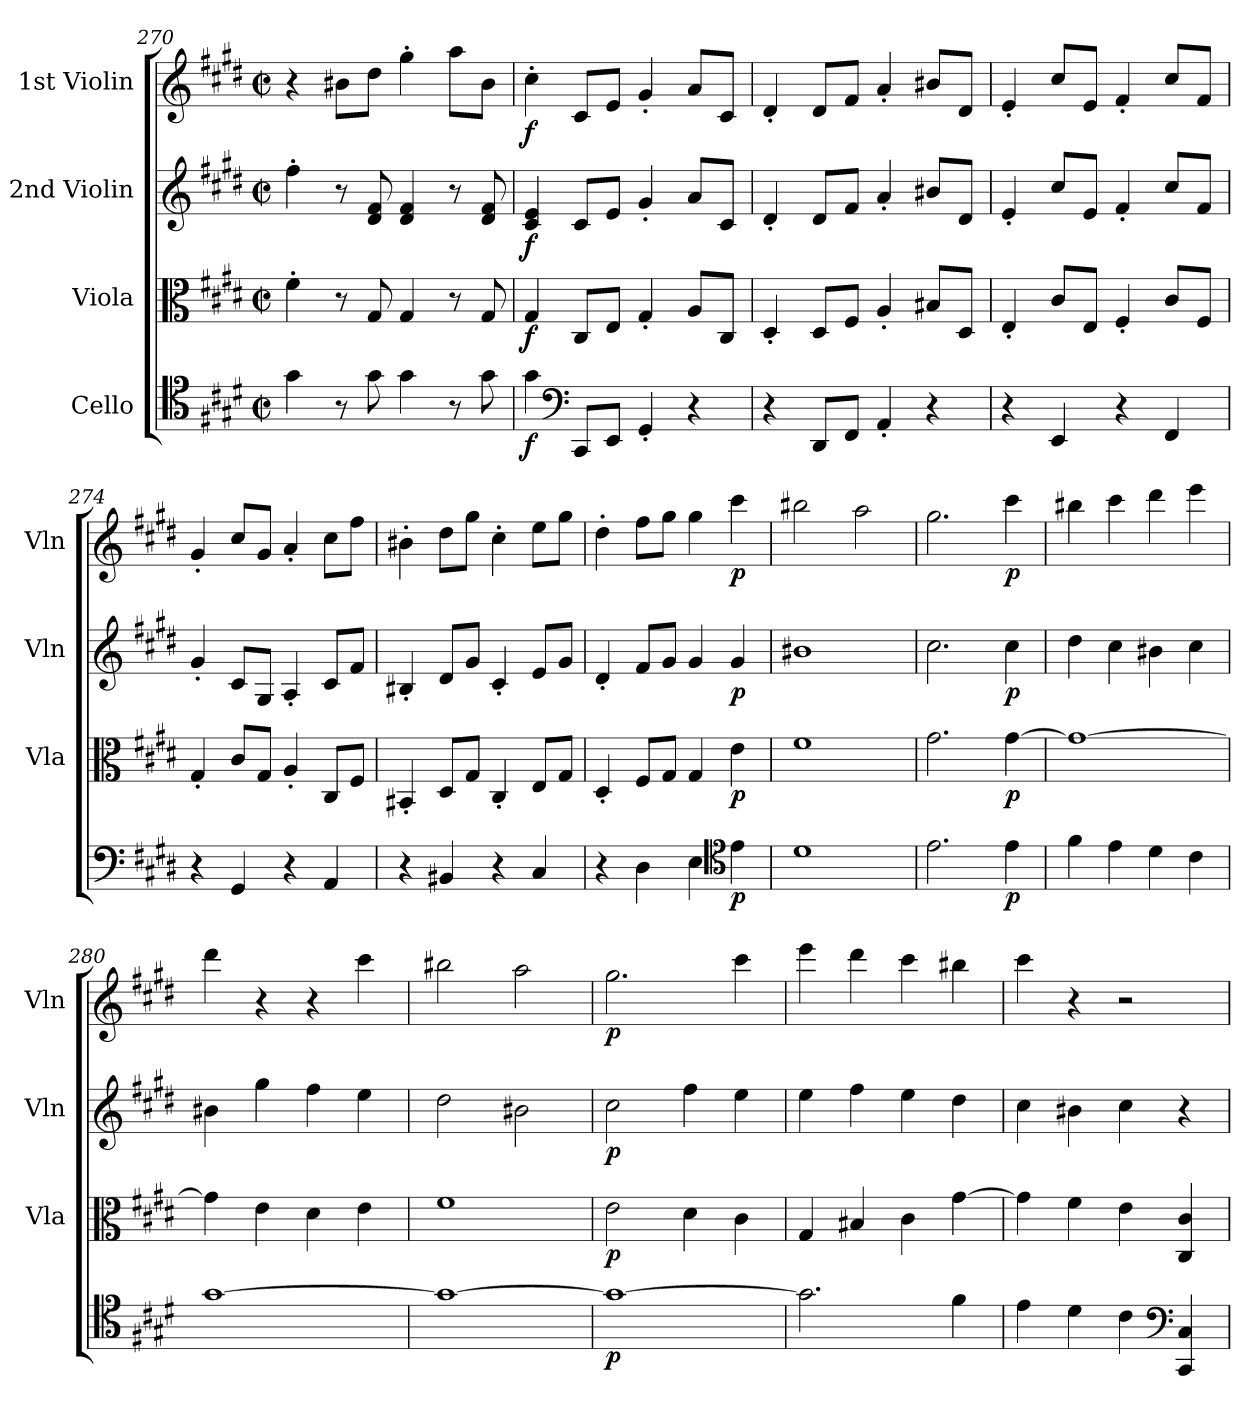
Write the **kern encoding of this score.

**kern	**dynam	**kern	**dynam	**kern	**dynam	**kern	**dynam
*part4	*part4	*part3	*part3	*part2	*part2	*part1	*part1
*staff4	*staff4	*staff3	*staff3	*staff2	*staff2	*staff1	*staff1
*I"Cello	*	*I"Viola	*	*I"2nd Violin	*	*I"1st Violin	*
*	*	*I'Vla	*	*I'Vln	*	*I'Vln	*
*clefC4	*	*clefC3	*	*clefG2	*	*clefG2	*
*k[f#c#g#d#]	*	*k[f#c#g#d#]	*	*k[f#c#g#d#]	*	*k[f#c#g#d#]	*
*c#:	*	*c#:	*	*c#:	*	*c#:	*
*M2/2	*	*M2/2	*	*M2/2	*	*M2/2	*
*met(c|)	*	*met(c|)	*	*met(c|)	*	*met(c|)	*
=270	=270	=270	=270	=270	=270	=270	=270
4g#\	.	4f#'\	.	4ff#'\	.	4r	.
8r	.	8r	.	8r	.	8b#X\L	.
8g#\	.	8G#/	.	8d#/ 8f#/	.	8dd#\J	.
4g#\	.	4G#/	.	4d#/ 4f#/	.	4gg#'\	.
8r	.	8r	.	8r	.	8aa\L	.
8g#\	.	8G#/	.	8d#/ 8f#/	.	8b#\J	.
=271	=271	=271	=271	=271	=271	=271	=271
!	!LO:DY:b	!	!LO:DY:b	!	!LO:DY:b	!	!LO:DY:b
4g#\	f	4G#/	f	4c#/ 4e/	f	4cc#'\	f
*clefF4	*	*	*	*	*	*	*
8CC#/L	.	8C#/L	.	8c#/L	.	8c#/L	.
8EE/J	.	8E/J	.	8e/J	.	8e/J	.
4GG#'/	.	4G#'/	.	4g#'/	.	4g#'/	.
4r	.	8A/L	.	8a/L	.	8a/L	.
.	.	8C#/J	.	8c#/J	.	8c#/J	.
!!LO:LB:g=z
=272	=272	=272	=272	=272	=272	=272	=272
4r	.	4D#'/	.	4d#'/	.	4d#'/	.
8DD#/L	.	8D#/L	.	8d#/L	.	8d#/L	.
8FF#/J	.	8F#/J	.	8f#/J	.	8f#/J	.
4AA'/	.	4A'/	.	4a'/	.	4a'/	.
4r	.	8B#X/L	.	8b#X/L	.	8b#X/L	.
.	.	8D#/J	.	8d#/J	.	8d#/J	.
=273	=273	=273	=273	=273	=273	=273	=273
4r	.	4E'/	.	4e'/	.	4e'/	.
4EE/	.	8c#/L	.	8cc#/L	.	8cc#/L	.
.	.	8E/J	.	8e/J	.	8e/J	.
4r	.	4F#'/	.	4f#'/	.	4f#'/	.
4FF#/	.	8c#/L	.	8cc#/L	.	8cc#/L	.
.	.	8F#/J	.	8f#/J	.	8f#/J	.
=274	=274	=274	=274	=274	=274	=274	=274
4r	.	4G#'/	.	4g#'/	.	4g#'/	.
4GG#/	.	8c#/L	.	8c#/L	.	8cc#/L	.
.	.	8G#/J	.	8G#/J	.	8g#/J	.
4r	.	4A'/	.	4A'/	.	4a'/	.
4AA/	.	8C#/L	.	8c#/L	.	8cc#\L	.
.	.	8F#/J	.	8f#/J	.	8ff#\J	.
!!LO:PB:g=z
=275	=275	=275	=275	=275	=275	=275	=275
4r	.	4BB#X'/	.	4B#X'/	.	4b#X'\	.
4BB#X/	.	8D#/L	.	8d#/L	.	8dd#\L	.
.	.	8G#/J	.	8g#/J	.	8gg#\J	.
4r	.	4C#'/	.	4c#'/	.	4cc#'\	.
4C#/	.	8E/L	.	8e/L	.	8ee\L	.
.	.	8G#/J	.	8g#/J	.	8gg#\J	.
=276	=276	=276	=276	=276	=276	=276	=276
4r	.	4D#'/	.	4d#'/	.	4dd#'\	.
4D#\	.	8F#/L	.	8f#/L	.	8ff#\L	.
.	.	8G#/J	.	8g#/J	.	8gg#\J	.
4E\	.	4G#/	.	4g#/	.	4gg#\	.
*clefC4	*	*	*	*	*	*	*
!	!LO:DY:b	!	!LO:DY:b	!	!LO:DY:b	!	!LO:DY:b
4e\	p	4e\	p	4g#/	p	4ccc#\	p
=277	=277	=277	=277	=277	=277	=277	=277
1d#	.	1f#	.	1b#X	.	2bb#X\	.
.	.	.	.	.	.	2aa\	.
=278	=278	=278	=278	=278	=278	=278	=278
2.e\	.	2.g#\	.	2.cc#\	.	2.gg#\	.
!	!LO:DY:b	!	!LO:DY:b	!	!LO:DY:b	!	!LO:DY:b
4e\	p	[4g#\	p	4cc#\	p	4ccc#\	p
=279	=279	=279	=279	=279	=279	=279	=279
4f#\	.	1g#_	.	4dd#\	.	4bb#X\	.
4e\	.	.	.	4cc#\	.	4ccc#\	.
4d#\	.	.	.	4b#X\	.	4ddd#\	.
4c#\	.	.	.	4cc#\	.	4eee\	.
=280	=280	=280	=280	=280	=280	=280	=280
[1g#	.	4g#\]	.	4b#X\	.	4ddd#\	.
.	.	4e\	.	4gg#\	.	4r	.
.	.	4d#\	.	4ff#\	.	4r	.
.	.	4e\	.	4ee\	.	4ccc#\	.
=281	=281	=281	=281	=281	=281	=281	=281
1g#_	.	1f#	.	2dd#\	.	2bb#X\	.
.	.	.	.	2b#X\	.	2aa\	.
!!LO:LB:g=z
=282	=282	=282	=282	=282	=282	=282	=282
!	!LO:DY:b	!	!LO:DY:b	!	!LO:DY:b	!	!LO:DY:b
1g#_	p	2e\	p	2cc#\	p	2.gg#\	p
.	.	4d#\	.	4ff#\	.	.	.
.	.	4c#\	.	4ee\	.	4ccc#\	.
=283	=283	=283	=283	=283	=283	=283	=283
2.g#\]	.	4G#/	.	4ee\	.	4eee\	.
.	.	4B#X/	.	4ff#\	.	4ddd#\	.
.	.	4c#\	.	4ee\	.	4ccc#\	.
4f#\	.	[4g#\	.	4dd#\	.	4bb#X\	.
=284	=284	=284	=284	=284	=284	=284	=284
4e\	.	4g#\]	.	4cc#\	.	4ccc#\	.
4d#\	.	4f#\	.	4b#X\	.	4r	.
4c#\	.	4e\	.	4cc#\	.	2r	.
*clefF4	*	*	*	*	*	*	*
4CC#/ 4C#/	.	4C#/ 4c#/	.	4r	.	.	.
=	=	=	=	=	=	=	=
*-	*-	*-	*-	*-	*-	*-	*-
